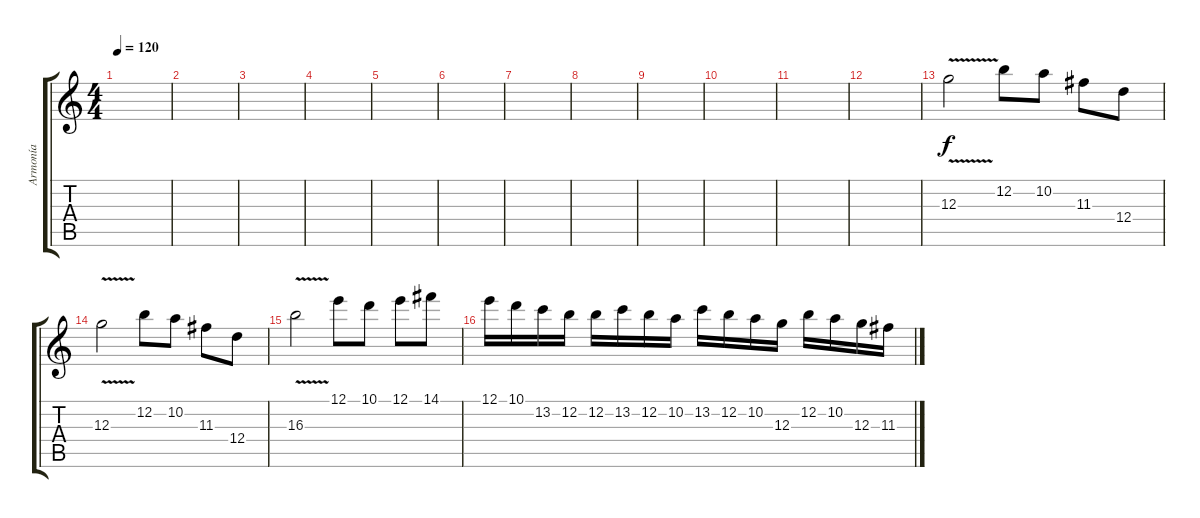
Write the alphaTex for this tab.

\track ("Armonía" "Armonía") {instrument overdrivenguitar}
\staff {score tabs}
\tuning (E4 B3 G3 D3 A2 E2) {hide}
\ts (4 4)
\tempo 120
\clef g2
\ks c
|
|
|
|
|
|
|
|
|
|
|
|
12.3{v}.2 12.2.8 10.2.8 11.3.8 12.4.8 |
12.3{v}.2 12.2.8 10.2.8 11.3.8 12.4.8 |
16.3{v}.2 12.1.8 10.1.8 12.1.8 14.1.8 |
12.1.16 10.1.16 13.2.16 12.2.16 12.2.16 13.2.16 12.2.16 10.2.16 13.2.16 12.2.16 10.2.16 12.3.16 12.2.16 10.2.16 12.3.16 11.3.16
